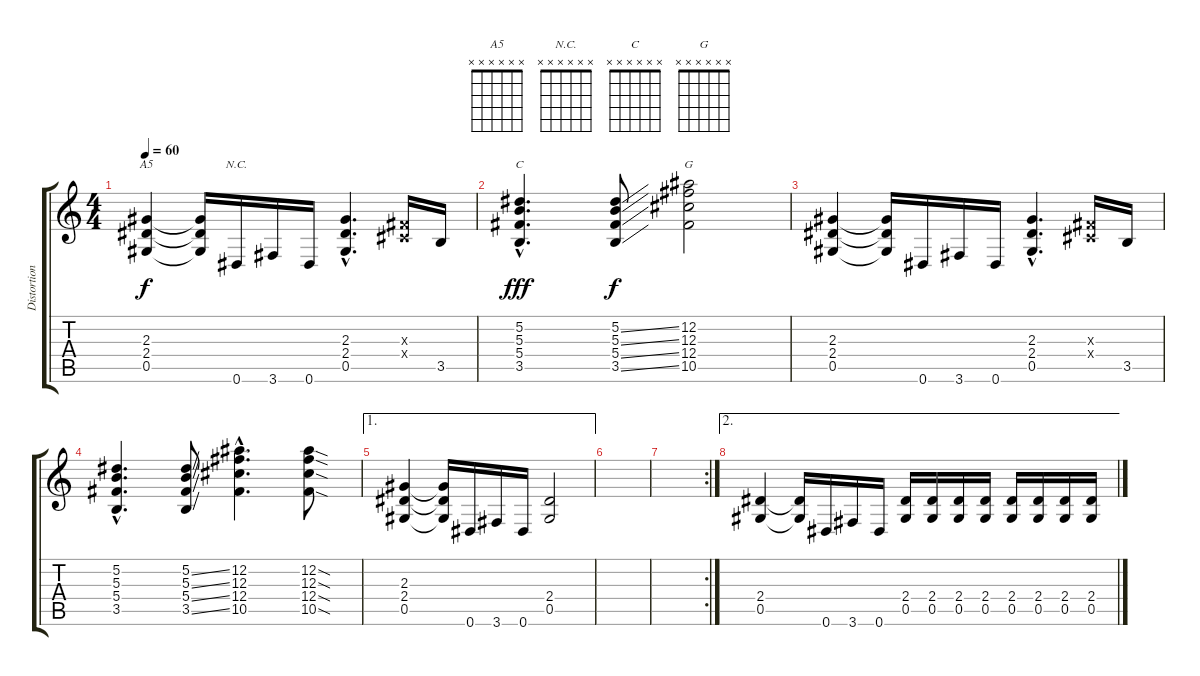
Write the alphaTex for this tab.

\track ("Distortion Guitar 1" "Distortion") {instrument distortionguitar}
\staff {score tabs}
\tuning (Eb4 Bb3 Gb3 Db3 Ab2 Eb2) {hide}
\chord ("A5" x x x x x x)
\chord ("N.C." x x x x x x)
\chord ("C" x x x x x x)
\chord ("G" x x x x x x)
\ts (4 4)
\tempo 60
\clef g2
\ks c
(2.3 2.4 0.5).4{ch "A5" dy f} (2.3{t} 2.4{t} 0.5{t}).16 0.6.16{ch "N.C."} 3.6.16 0.6.16 (2.3{hac} 2.4{hac} 0.5{hac}).4{d} (0.3{x} 0.4{x}).16 3.5.16 |
(5.2{hac} 5.3{hac} 5.4{hac} 3.5{hac}).4{d ch "C" dy fff} (5.2{ss} 5.3{ss} 5.4{ss} 3.5{ss}).8{dy f} (12.2 12.3 12.4 10.5).2{ch "G"} |
(2.3 2.4 0.5).4 (2.3{t} 2.4{t} 0.5{t}).16 0.6.16 3.6.16 0.6.16 (2.3{hac} 2.4{hac} 0.5{hac}).4{d} (0.3{x} 0.4{x}).16 3.5.16 |
(5.2{hac} 5.3{hac} 5.4{hac} 3.5{hac}).4{d} (5.2{ss} 5.3{ss} 5.4{ss} 3.5{ss}).8 (12.2{hac} 12.3{hac} 12.4{hac} 10.5{hac}).4{d} (12.2{sod} 12.3{sod} 12.4{sod} 10.5{sod}).8 |
\ae 1
(2.3 2.4 0.5).4 (2.3{t} 2.4{t} 0.5{t}).16 0.6.16 3.6.16 0.6.16 (2.4 0.5).2 |
|
\rc 2
|
\ae 2
(2.4 0.5).4 (2.4{t} 0.5{t}).16 0.6.16 3.6.16 0.6.16 (2.4 0.5).16 (2.4 0.5).16 (2.4 0.5).16 (2.4 0.5).16 (2.4 0.5).16 (2.4 0.5).16 (2.4 0.5).16 (2.4 0.5).16
